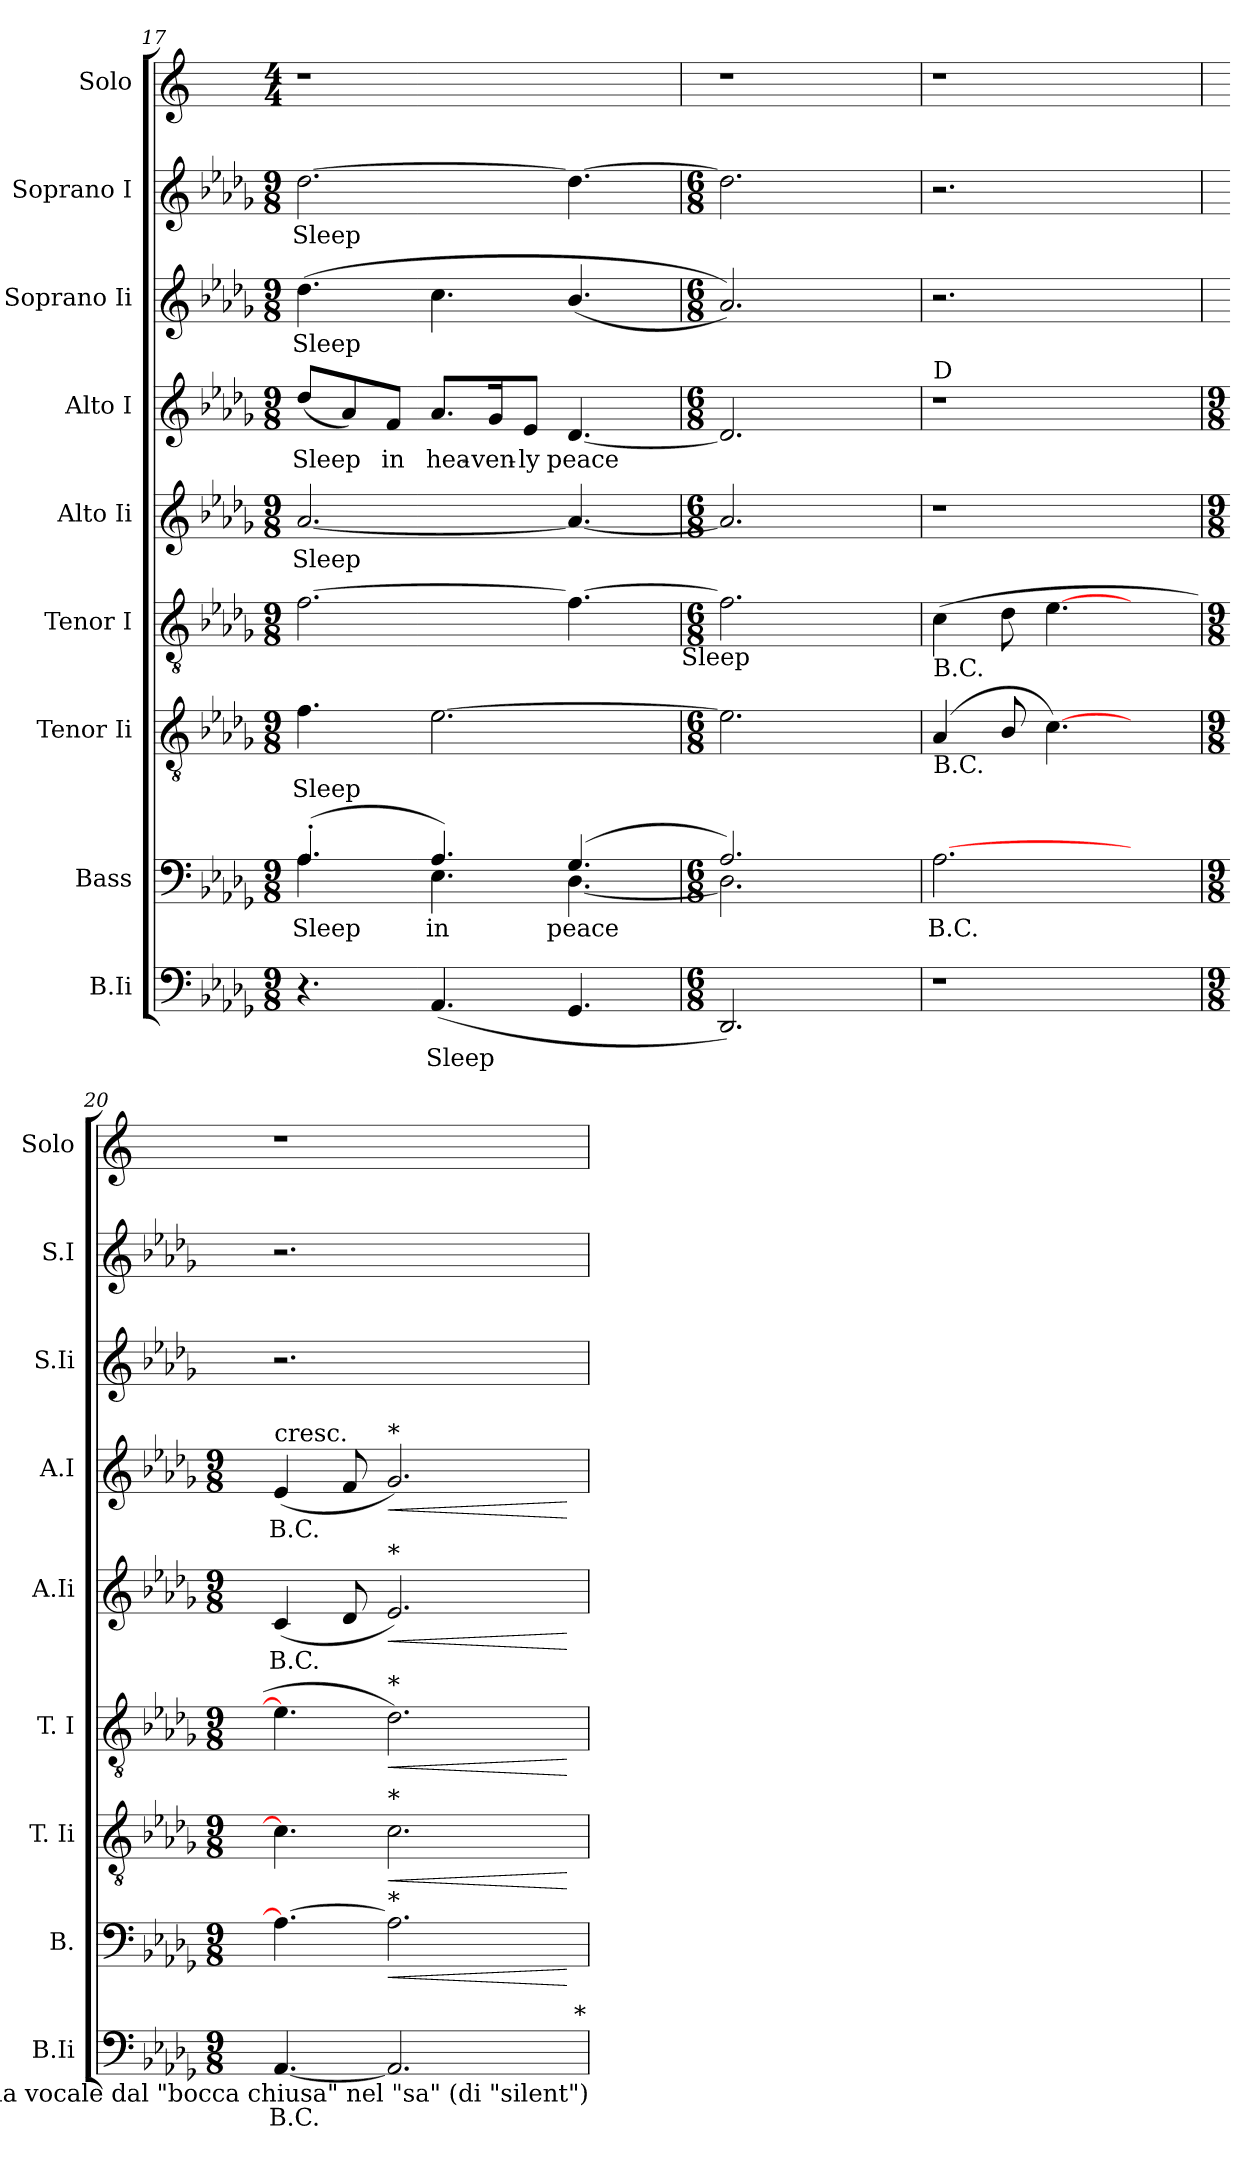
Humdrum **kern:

**kern	**text	**kern	**text	**dynam	**kern	**text	**dynam	**kern	**dynam	**kern	**text	**dynam	**kern	**text	**dynam	**kern	**text	**kern	**text	**kern
*part9	*part9	*part8	*part8	*part8	*part7	*part7	*part7	*part6	*part6	*part5	*part5	*part5	*part4	*part4	*part4	*part3	*part3	*part2	*part2	*part1
*staff9	*staff9	*staff8	*staff8	*staff8	*staff7	*staff7	*staff7	*staff6	*staff6	*staff5	*staff5	*staff5	*staff4	*staff4	*staff4	*staff3	*staff3	*staff2	*staff2	*staff1
*I"B.Ii	*	*I"Bass	*	*	*I"Tenor Ii	*	*	*I"Tenor I	*	*I"Alto Ii	*	*	*I"Alto I	*	*	*I"Soprano Ii	*	*I"Soprano I	*	*I"Solo
*I'B.Ii	*	*I'B.	*	*	*I'T. Ii	*	*	*I'T. I	*	*I'A.Ii	*	*	*I'A.I	*	*	*I'S.Ii	*	*I'S.I	*	*I'Solo
*clefF4	*	*clefF4	*	*	*clefGv2	*	*	*clefGv2	*	*clefG2	*	*	*clefG2	*	*	*clefG2	*	*clefG2	*	*clefG2
*k[b-e-a-d-g-]	*	*k[b-e-a-d-g-]	*	*	*k[b-e-a-d-g-]	*	*	*k[b-e-a-d-g-]	*	*k[b-e-a-d-g-]	*	*	*k[b-e-a-d-g-]	*	*	*k[b-e-a-d-g-]	*	*k[b-e-a-d-g-]	*	*k[]
*D-:	*	*D-:	*	*	*D-:	*	*	*D-:	*	*D-:	*	*	*D-:	*	*	*D-:	*	*D-:	*	*C:
*M9/8	*	*M9/8	*	*	*M9/8	*	*	*M9/8	*	*M9/8	*	*	*M9/8	*	*	*M9/8	*	*M9/8	*	*M4/4
=17	=17	=17	=17	=17	=17	=17	=17	=17	=17	=17	=17	=17	=17	=17	=17	=17	=17	=17	=17	=17
!	!	!	!LO:LY:b	!	!	!LO:LY:b	!	!	!	!	!LO:LY:b	!	!	!LO:LY:b	!	!	!LO:LY:b	!	!LO:LY:b	!
*	*	*^	*	*	*	*	*	*	*	*	*	*	*	*	*	*	*	*	*	*
4.r	.	(>4.A-'>/	4.A-\	Sleep	.	4.f\	Sleep	.	[>2.f\	.	[<2.a-/	Sleep	.	(<8dd-/L	Sleep	.	(>4.dd-\	Sleep	[>2.dd-\	Sleep	1r
.	.	.	.	.	.	.	.	.	.	.	.	.	.	8a-/)	.	.	.	.	.	.	.
!	!	!	!	!	!	!	!	!	!	!	!	!	!	!	!LO:LY:b	!	!	!	!	!	!
.	.	.	.	.	.	.	.	.	.	.	.	.	.	8f/J	in	.	.	.	.	.	.
!	!LO:LY:b	!	!	!LO:LY:b	!	!	!	!	!	!	!	!	!	!	!LO:LY:b	!	!	!	!	!	!
(<4.AA-/	Sleep	4.A-/)	4.E-\	in	.	[>2.e-\	.	.	.	.	.	.	.	8.a-/L	hea-	.	4.cc\	.	.	.	.
!	!	!	!	!	!	!	!	!	!	!	!	!	!	!	!LO:LY:b	!	!	!	!	!	!
.	.	.	.	.	.	.	.	.	.	.	.	.	.	16g-/k	-ven-	.	.	.	.	.	.
!	!	!	!	!	!	!	!	!	!	!	!	!	!	!	!LO:LY:b	!	!	!	!	!	!
.	.	.	.	.	.	.	.	.	.	.	.	.	.	8e-/J	-ly	.	.	.	.	.	.
!	!	!	!	!LO:LY:b	!	!	!	!	!	!	!	!	!	!	!LO:LY:b	!	!	!	!	!	!
4.GG-/	.	(4.G-/	[<4.D-\	peace	.	.	.	.	4.f\_	.	4.a-/_	.	.	[<4.d-/	peace	.	(<4.b-/	.	4.dd-\_	.	.
.	.	.	.	.	.	.	.	.	.	.	.	.	.	.	.	.	.	.	.	.	8ryy
!	!	!	!	!	!	!	!	!	!LO:TX:b:t=Sleep	!	!	!	!	!	!	!	!	!	!	!	!
=18	=18	=18	=18	=18	=18	=18	=18	=18	=18	=18	=18	=18	=18	=18	=18	=18	=18	=18	=18	=18	=18
*M6/8	*	*M6/8	*	*	*	*M6/8	*	*	*M6/8	*	*M6/8	*	*	*M6/8	*	*	*M6/8	*	*M6/8	*	*
2.DD-/)	.	2.A-/)	2.D-\]	.	.	2.e-\]	.	.	2.f\]	.	2.a-/]	.	.	2.d-/]	.	.	2.a-/))	.	2.dd-\]	.	1r
4ryy	.	4ryy	4ryy	.	.	4ryy	.	.	4ryy	.	4ryy	.	.	4ryy	.	.	4ryy	.	4ryy	.	.
!!LO:LB:g=z
=19	=19	=19	=19	=19	=19	=19	=19	=19	=19	=19	=19	=19	=19	=19	=19	=19	=19	=19	=19	=19	=19
!	!	!	!	!	!	!	!	!	!	!	!	!	!	!LO:TX:a:t=D	!	!	!	!	!	!	!
!	!	!	!	!	!	!	!	!	!LO:TX:b:t=B.C.	!	!	!	!	!	!	!	!	!	!	!	!
!	!	!	!	!	!	!LO:TX:b:t=B.C.	!	!	!	!	!	!	!	!	!	!	!	!	!	!	!
!LO:N:vis=1	!	!	!	!LO:LY:b	!	!	!	!	!	!	!LO:N:vis=1	!	!	!LO:N:vis=1	!	!	!	!	!	!	!
*	*	*v	*v	*	*	*	*	*	*	*	*	*	*	*	*	*	*	*	*	*	*
2.r	.	[>2.A-\	B.C.	.	(4A-/	.	.	(>4c\	.	2.r	.	.	2.r	.	.	2.r	.	2.r	.	1r
.	.	.	.	.	8B-/	.	.	8d-\	.	.	.	.	.	.	.	.	.	.	.	.
.	.	.	.	.	[>4.c\)	.	.	[>4.e-\	.	.	.	.	.	.	.	.	.	.	.	.
4ryy	.	4ryy	.	.	4ryy	.	.	4ryy	.	4ryy	.	.	4ryy	.	.	4ryy	.	4ryy	.	.
=20	=20	=20	=20	=20	=20	=20	=20	=20	=20	=20	=20	=20	=20	=20	=20	=20	=20	=20	=20	=20
*M9/8	*	*M9/8	*	*	*M9/8	*	*	*M9/8	*	*M9/8	*	*	*M9/8	*	*	*	*	*	*	*
!	!	!	!	!	!	!	!	!	!	!	!	!	!LO:TX:a:t=cresc.	!	!	!	!	!	!	!
!	!LO:LY:b	!	!	!	!	!	!	!	!	!	!LO:LY:b	!	!	!LO:LY:b	!	!	!	!	!	!
[<4.AA-/	B.C.	4.A-\_	.	.	4.c\]	.	.	4.e-\]	.	(<4c/	B.C.	.	(<4e-/	B.C.	.	2.r	.	2.r	.	1r
.	.	.	.	.	.	.	.	.	.	8d-/	.	.	8f/	.	.	.	.	.	.	.
!	!	!	!	!	!	!	!	!	!	!	!	!	!LO:TX:a:t=*	!	!	!	!	!	!	!
!	!	!	!	!	!	!	!	!	!	!LO:TX:a:t=*	!	!	!	!	!	!	!	!	!	!
!	!	!	!	!	!	!	!	!LO:TX:a:t=*	!	!	!	!	!	!	!	!	!	!	!	!
!	!	!	!	!	!LO:TX:a:t=*	!	!	!	!	!	!	!	!	!	!	!	!	!	!	!
!	!	!LO:TX:a:t=*	!	!	!	!	!	!	!	!	!	!	!	!	!	!	!	!	!	!
!	!	!	!	!LO:HP:b	!	!	!LO:HP:b	!	!LO:HP:b	!	!	!LO:HP:b	!	!	!LO:HP:b	!	!	!	!	!
2.AA-/]	.	2.A-\]	.	<	2.c\	.	<	2.d-\)	<	2.e-/)	.	<	2.g-/)	.	<	.	.	.	.	.
.	.	.	.	.	.	.	.	.	.	.	.	.	.	.	.	4.ryy	.	4.ryy	.	.
.	.	.	.	.	.	.	.	.	.	.	.	.	.	.	.	.	.	.	.	8ryy
.	.	.	.	[	.	.	[	.	[	.	.	[	.	.	[	.	.	.	.	.
!LO:TX:a:t=*	!	!	!	!	!	!	!	!	!	!	!	!	!	!	!	!	!	!	!	!
!LO:TX:b:t=*individualmente, ogni cantore cambia vocale dal "bocca chiusa" nel "sa" (di "silent")	!	!	!	!	!	!	!	!	!	!	!	!	!	!	!	!	!	!	!	!
=	=	=	=	=	=	=	=	=	=	=	=	=	=	=	=	=	=	=	=	=
*-	*-	*-	*-	*-	*-	*-	*-	*-	*-	*-	*-	*-	*-	*-	*-	*-	*-	*-	*-	*-
